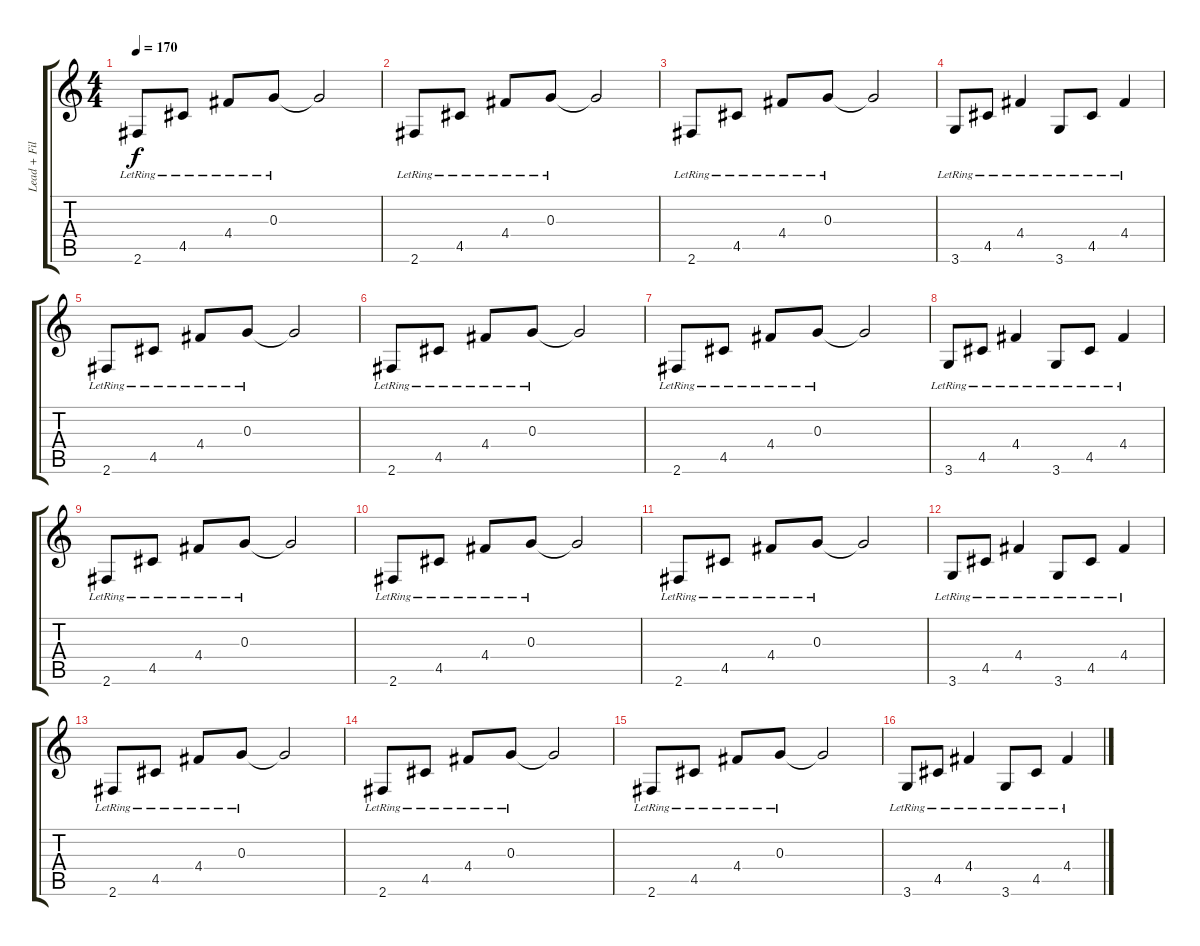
\track ("Lead + Fills" "Lead + Fil") {instrument distortionguitar}
\staff {score tabs}
\tuning (E4 B3 G3 D3 A2 E2) {hide}
\ts (4 4)
\tempo 170
\clef g2
\ks c
2.6{lr}.8{dy f} 4.5{lr}.8 4.4{lr}.8 0.3{lr}.8 0.3{t}.2 |
2.6{lr}.8 4.5{lr}.8 4.4{lr}.8 0.3{lr}.8 0.3{t}.2 |
2.6{lr}.8 4.5{lr}.8 4.4{lr}.8 0.3{lr}.8 0.3{t}.2 |
3.6{lr}.8 4.5{lr}.8 4.4{lr}.4 3.6{lr}.8 4.5{lr}.8 4.4{lr}.4 |
2.6{lr}.8 4.5{lr}.8 4.4{lr}.8 0.3{lr}.8 0.3{t}.2 |
2.6{lr}.8 4.5{lr}.8 4.4{lr}.8 0.3{lr}.8 0.3{t}.2 |
2.6{lr}.8 4.5{lr}.8 4.4{lr}.8 0.3{lr}.8 0.3{t}.2 |
3.6{lr}.8 4.5{lr}.8 4.4{lr}.4 3.6{lr}.8 4.5{lr}.8 4.4{lr}.4 |
2.6{lr}.8 4.5{lr}.8 4.4{lr}.8 0.3{lr}.8 0.3{t}.2 |
2.6{lr}.8 4.5{lr}.8 4.4{lr}.8 0.3{lr}.8 0.3{t}.2 |
2.6{lr}.8 4.5{lr}.8 4.4{lr}.8 0.3{lr}.8 0.3{t}.2 |
3.6{lr}.8 4.5{lr}.8 4.4{lr}.4 3.6{lr}.8 4.5{lr}.8 4.4{lr}.4 |
2.6{lr}.8 4.5{lr}.8 4.4{lr}.8 0.3{lr}.8 0.3{t}.2 |
2.6{lr}.8 4.5{lr}.8 4.4{lr}.8 0.3{lr}.8 0.3{t}.2 |
2.6{lr}.8 4.5{lr}.8 4.4{lr}.8 0.3{lr}.8 0.3{t}.2 |
3.6{lr}.8 4.5{lr}.8 4.4{lr}.4 3.6{lr}.8 4.5{lr}.8 4.4{lr}.4
